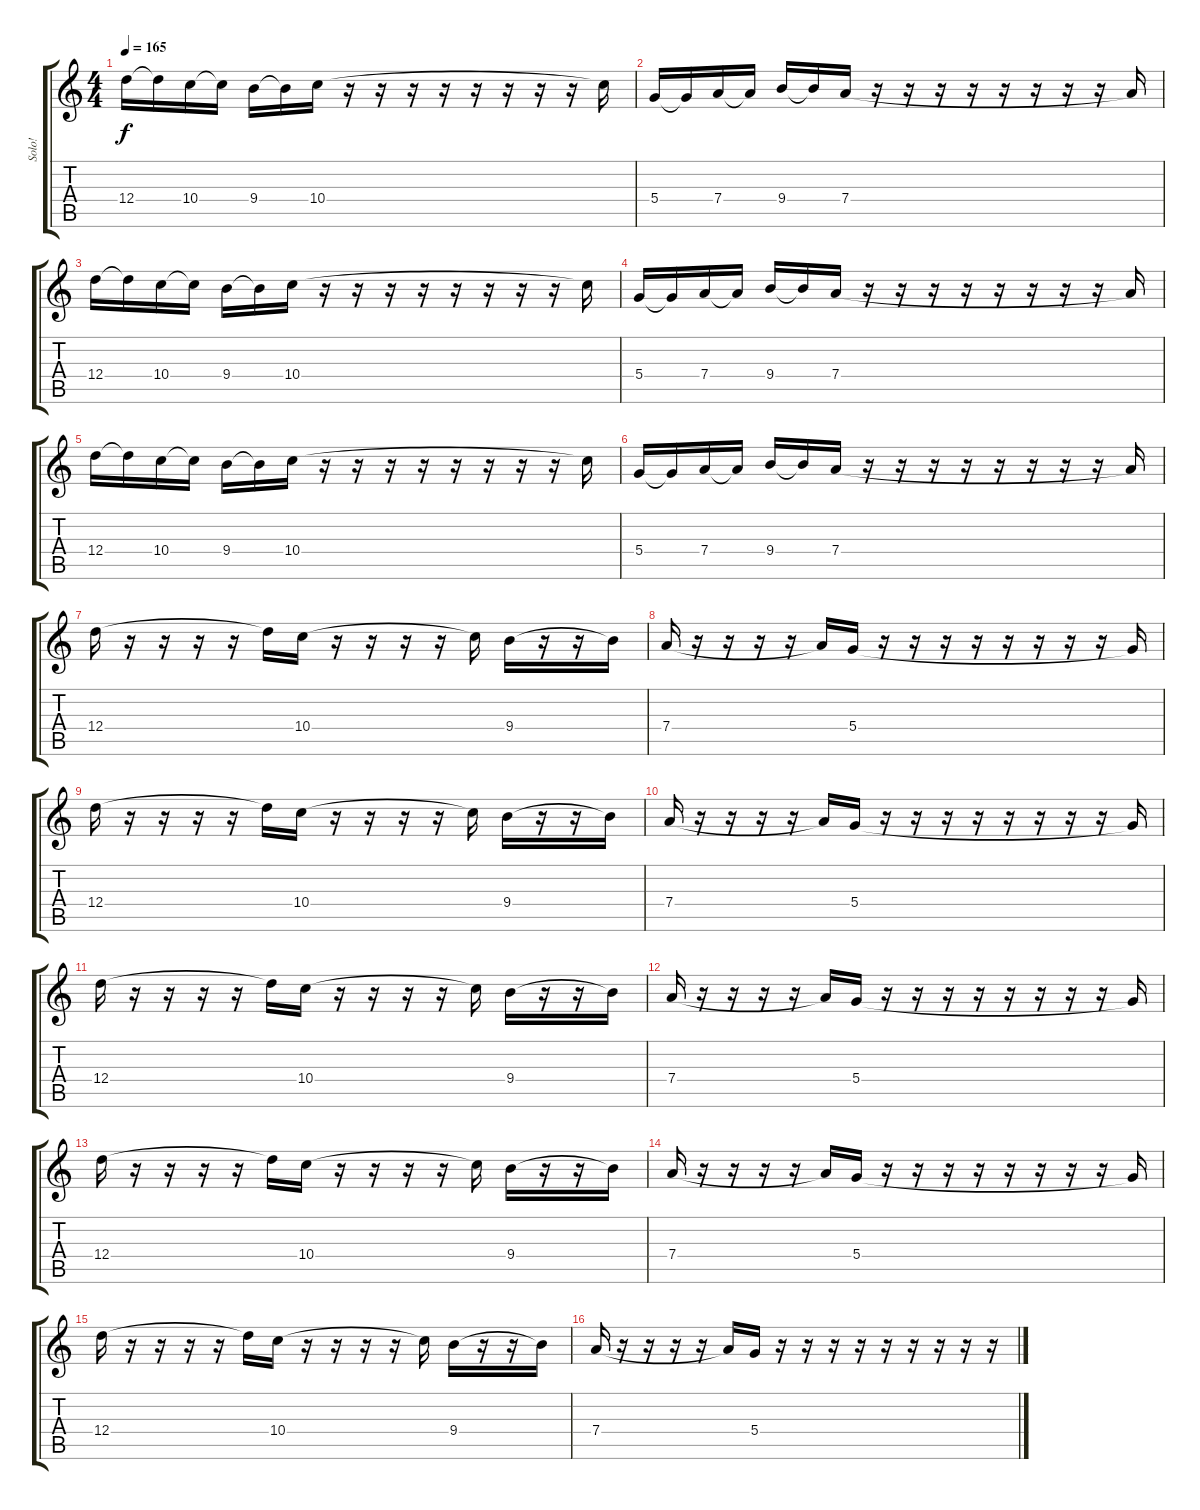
\track ("Solo!" "Solo!") {instrument distortionguitar}
\staff {score tabs}
\tuning (E4 B3 G3 D3 A2 E2) {hide}
\ts (4 4)
\tempo 165
\clef g2
\ks c
12.4.16{dy f} 12.4{t}.16 10.4.16 10.4{t}.16 9.4.16 9.4{t}.16 10.4.16 r.16 r.16 r.16 r.16 r.16 r.16 r.16 r.16 10.4{t}.16 |
5.4.16 5.4{t}.16 7.4.16 7.4{t}.16 9.4.16 9.4{t}.16 7.4.16 r.16 r.16 r.16 r.16 r.16 r.16 r.16 r.16 7.4{t}.16 |
12.4.16 12.4{t}.16 10.4.16 10.4{t}.16 9.4.16 9.4{t}.16 10.4.16 r.16 r.16 r.16 r.16 r.16 r.16 r.16 r.16 10.4{t}.16 |
5.4.16 5.4{t}.16 7.4.16 7.4{t}.16 9.4.16 9.4{t}.16 7.4.16 r.16 r.16 r.16 r.16 r.16 r.16 r.16 r.16 7.4{t}.16 |
12.4.16 12.4{t}.16 10.4.16 10.4{t}.16 9.4.16 9.4{t}.16 10.4.16 r.16 r.16 r.16 r.16 r.16 r.16 r.16 r.16 10.4{t}.16 |
5.4.16 5.4{t}.16 7.4.16 7.4{t}.16 9.4.16 9.4{t}.16 7.4.16 r.16 r.16 r.16 r.16 r.16 r.16 r.16 r.16 7.4{t}.16 |
12.4.16 r.16 r.16 r.16 r.16 12.4{t}.16 10.4.16 r.16 r.16 r.16 r.16 10.4{t}.16 9.4.16 r.16 r.16 9.4{t}.16 |
7.4.16 r.16 r.16 r.16 r.16 7.4{t}.16 5.4.16 r.16 r.16 r.16 r.16 r.16 r.16 r.16 r.16 5.4{t}.16 |
12.4.16 r.16 r.16 r.16 r.16 12.4{t}.16 10.4.16 r.16 r.16 r.16 r.16 10.4{t}.16 9.4.16 r.16 r.16 9.4{t}.16 |
7.4.16 r.16 r.16 r.16 r.16 7.4{t}.16 5.4.16 r.16 r.16 r.16 r.16 r.16 r.16 r.16 r.16 5.4{t}.16 |
12.4.16 r.16 r.16 r.16 r.16 12.4{t}.16 10.4.16 r.16 r.16 r.16 r.16 10.4{t}.16 9.4.16 r.16 r.16 9.4{t}.16 |
7.4.16 r.16 r.16 r.16 r.16 7.4{t}.16 5.4.16 r.16 r.16 r.16 r.16 r.16 r.16 r.16 r.16 5.4{t}.16 |
12.4.16 r.16 r.16 r.16 r.16 12.4{t}.16 10.4.16 r.16 r.16 r.16 r.16 10.4{t}.16 9.4.16 r.16 r.16 9.4{t}.16 |
7.4.16 r.16 r.16 r.16 r.16 7.4{t}.16 5.4.16 r.16 r.16 r.16 r.16 r.16 r.16 r.16 r.16 5.4{t}.16 |
12.4.16 r.16 r.16 r.16 r.16 12.4{t}.16 10.4.16 r.16 r.16 r.16 r.16 10.4{t}.16 9.4.16 r.16 r.16 9.4{t}.16 |
7.4.16 r.16 r.16 r.16 r.16 7.4{t}.16 5.4.16 r.16 r.16 r.16 r.16 r.16 r.16 r.16 r.16 r.16
